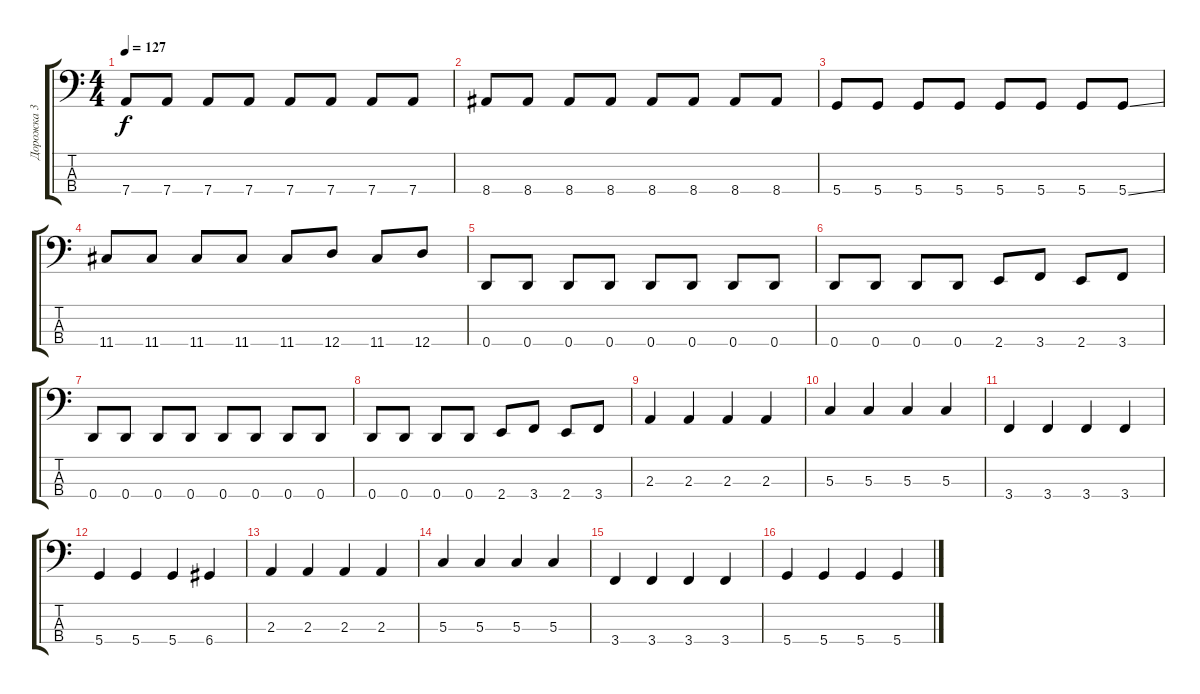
\track ("Дорожка 3" "Дорожка 3") {instrument electricbasspick}
\staff {score tabs}
\tuning (F2 C2 G1 D1) {hide}
\ts (4 4)
\tempo 127
\clef f4
\ks c
7.4.8{dy f} 7.4.8 7.4.8 7.4.8 7.4.8 7.4.8 7.4.8 7.4.8 |
8.4.8 8.4.8 8.4.8 8.4.8 8.4.8 8.4.8 8.4.8 8.4.8 |
5.4.8 5.4.8 5.4.8 5.4.8 5.4.8 5.4.8 5.4.8 5.4{ss}.8 |
11.4.8 11.4.8 11.4.8 11.4.8 11.4.8 12.4.8 11.4.8 12.4.8 |
0.4.8 0.4.8 0.4.8 0.4.8 0.4.8 0.4.8 0.4.8 0.4.8 |
0.4.8 0.4.8 0.4.8 0.4.8 2.4.8 3.4.8 2.4.8 3.4.8 |
0.4.8 0.4.8 0.4.8 0.4.8 0.4.8 0.4.8 0.4.8 0.4.8 |
0.4.8 0.4.8 0.4.8 0.4.8 2.4.8 3.4.8 2.4.8 3.4.8 |
2.3.4 2.3.4 2.3.4 2.3.4 |
5.3.4 5.3.4 5.3.4 5.3.4 |
3.4.4 3.4.4 3.4.4 3.4.4 |
5.4.4 5.4.4 5.4.4 6.4.4 |
2.3.4 2.3.4 2.3.4 2.3.4 |
5.3.4 5.3.4 5.3.4 5.3.4 |
3.4.4 3.4.4 3.4.4 3.4.4 |
5.4.4 5.4.4 5.4.4 5.4.4
